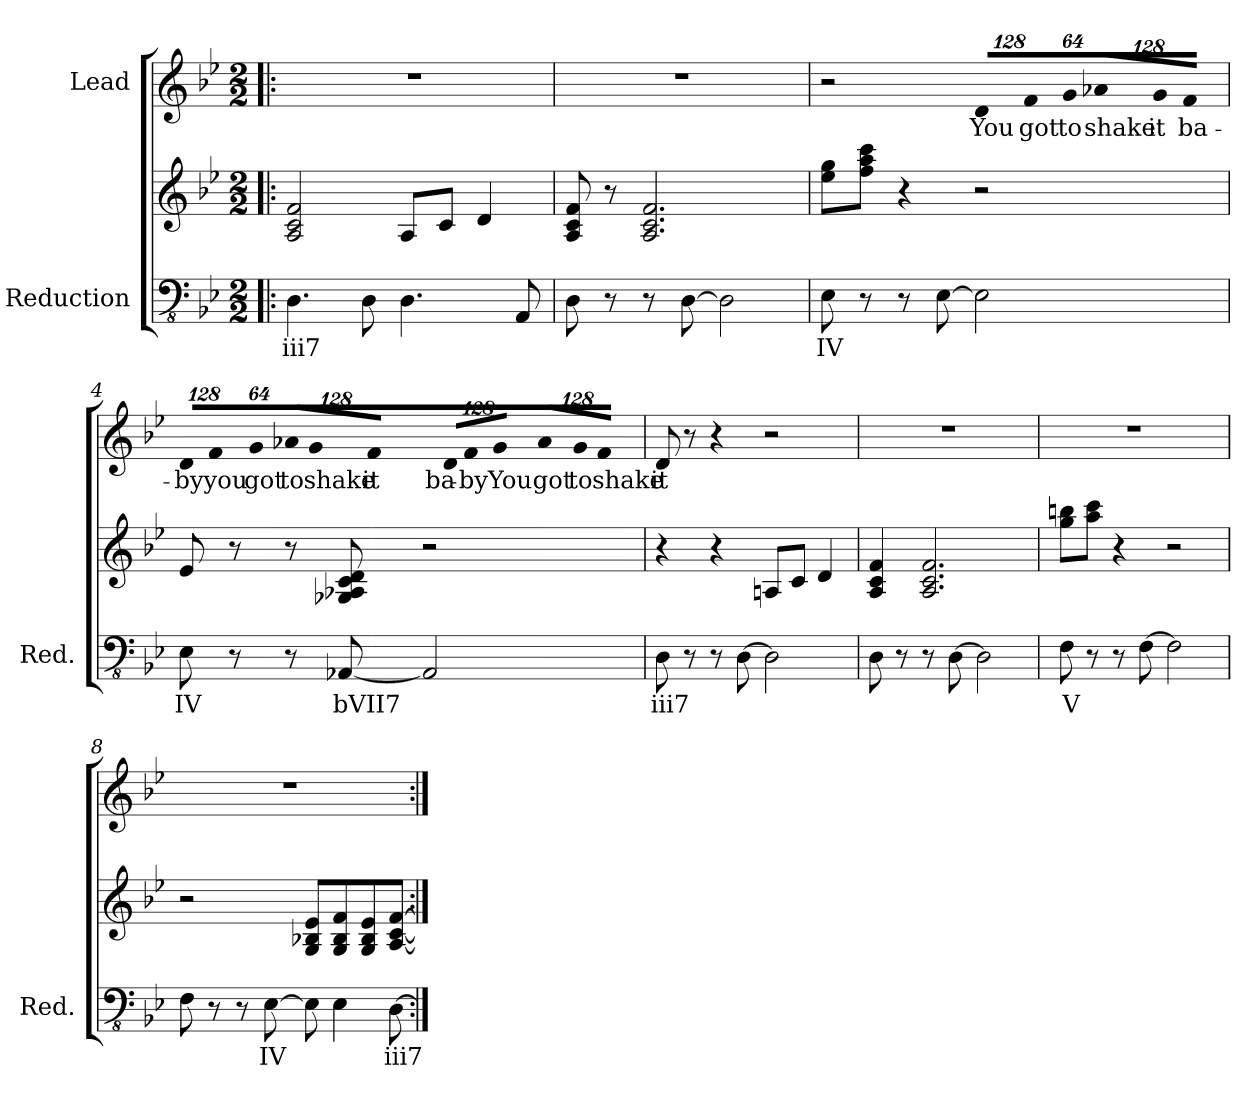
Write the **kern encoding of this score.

**kern	**text	**kern	**kern	**text
*part2	*part2	*part2	*part1	*part1
*staff3	*staff3	*staff2	*staff1	*staff1
*I"Reduction	*	*	*I"Lead	*
*I'Red.	*	*	*	*
!!LO:PB:g=z
*clefFv4	*	*clefG2	*clefG2	*
*k[b-e-]	*	*k[b-e-]	*k[b-e-]	*
*B-:	*	*B-:	*B-:	*
*M2/2	*	*M2/2	*M2/2	*
=1!|:	=1!|:	=1!|:	=1!|:	=1!|:
!	!LO:LY:b:color=#000000	!	!	!
4.DDi\	iii7	2Ai/ 2ci 2fi	1r	.
8DDi\	.	.	.	.
4.DDi\	.	8Ai/L	.	.
.	.	8ci/J	.	.
.	.	4di/	.	.
8AAAi/	.	.	.	.
=2	=2	=2	=2	=2
8DDi\	.	8Ai/ 8ci 8fi	1r	.
8r	.	8r	.	.
8r	.	2.Ai/ 2.ci 2.fi	.	.
[>8DDi\	.	.	.	.
2DDi\]	.	.	.	.
=3	=3	=3	=3	=3
!	!LO:LY:b:color=#000000	!	!	!
8EE-i\	IV	8ee-i\ 8ggiL	2r	.
!	!LO:LY:b:color=#000000	!	!	!
8r	V7	8ffi\ 8aai 8ccciJ	.	.
8r	.	4r	.	.
[>8EE-i\	.	.	.	.
*	*	*	*Xbrackettup	*
!	!	!	!LO:N:vis=8	!
!	!	!	!	!LO:LY:b:color=#000000
2EE-i\]	.	2r	1024%85di/L	You
!	!	!	!LO:N:vis=8	!
!	!	!	!	!LO:LY:b:color=#000000
.	.	.	1024%85fi/	got
!	!	!	!LO:N:vis=8	!
!	!	!	!	!LO:LY:b:color=#000000
.	.	.	512%43gi/J	to
!	!	!	!LO:N:vis=8	!
!	!	!	!	!LO:LY:b:color=#000000
.	.	.	1024%85a-Xi/L	shake
!	!	!	!LO:N:vis=8	!
!	!	!	!	!LO:LY:b:color=#000000
.	.	.	1024%85gi/	it
!	!	!	!LO:N:vis=8	!
!	!	!	!	!LO:LY:b:color=#000000
.	.	.	512%43fi/J	ba-
!!LO:LB:g=z
=4	=4	=4	=4	=4
!	!LO:LY:b:color=#000000	!	!LO:N:vis=8	!
!	!	!	!	!LO:LY:b:color=#000000
8EE-i\	IV	8e-i/	1024%85di/L	-by
!	!	!	!LO:N:vis=8	!
!	!	!	!	!LO:LY:b:color=#000000
.	.	.	1024%85fi/	you
8r	.	8r	.	.
!	!	!	!LO:N:vis=8	!
!	!	!	!	!LO:LY:b:color=#000000
.	.	.	512%43gi/J	got
!	!	!	!LO:N:vis=8	!
!	!	!	!	!LO:LY:b:color=#000000
8r	.	8r	1024%85a-Xi/L	to
!	!	!	!LO:N:vis=8	!
!	!	!	!	!LO:LY:b:color=#000000
.	.	.	1024%85gi/	shake
!	!LO:LY:b:color=#000000	!	!	!
[<8AAA-Xi/	bVII7	8G-Xi/ 8A-Xi 8ci 8di	.	.
!	!	!	!LO:N:vis=8	!
!	!	!	!	!LO:LY:b:color=#000000
.	.	.	512%43fi/J	it
!	!	!	!LO:N:vis=8	!
!	!	!	!	!LO:LY:b:color=#000000
2AAA-i/]	.	2r	1024%85di/L	ba-
!	!	!	!LO:N:vis=8	!
!	!	!	!	!LO:LY:b:color=#000000
.	.	.	1024%85fi/	-by
!	!	!	!LO:N:vis=8	!
!	!	!	!	!LO:LY:b:color=#000000
.	.	.	512%43gi/J	You
!	!	!	!LO:N:vis=8	!
!	!	!	!	!LO:LY:b:color=#000000
.	.	.	1024%85a-i/L	got
!	!	!	!LO:N:vis=8	!
!	!	!	!	!LO:LY:b:color=#000000
.	.	.	1024%85gi/	to
!	!	!	!LO:N:vis=8	!
!	!	!	!	!LO:LY:b:color=#000000
.	.	.	512%43fi/J	shake
!!LO:LB:g=z
=5	=5	=5	=5	=5
!	!LO:LY:b:color=#000000	!	!	!
!	!	!	!	!LO:LY:b:color=#000000
8DDi\	iii7	4r	8di/	it
8r	.	.	8r	.
8r	.	4r	4r	.
[>8DDi\	.	.	.	.
2DDi\]	.	8Ani/L	2r	.
.	.	8ci/J	.	.
.	.	4di/	.	.
=6	=6	=6	=6	=6
8DDi\	.	4Ai/ 4ci 4fi	1r	.
8r	.	.	.	.
8r	.	2.Ai/ 2.ci 2.fi	.	.
[>8DDi\	.	.	.	.
2DDi\]	.	.	.	.
=7	=7	=7	=7	=7
!	!LO:LY:b:color=#000000	!	!	!
8FFi\	V	8ggi\ 8bbniL	1r	.
!	!LO:LY:b:color=#000000	!	!	!
8r	VI7	8aai\ 8ccciJ	.	.
8r	.	4r	.	.
[>8FFi\	.	.	.	.
2FFi\]	.	2r	.	.
=8	=8	=8	=8	=8
8FFi\	.	2r	1r	.
8r	.	.	.	.
8r	.	.	.	.
!	!LO:LY:b:color=#000000	!	!	!
[>8EE-i\	IV	.	.	.
8EE-i\]	.	8Gi/ 8B-Xi 8e-iL	.	.
4EE-i\	.	8Gi/ 8B-i 8fi	.	.
.	.	8Gi/ 8B-i 8e-i	.	.
!	!LO:LY:b:color=#000000	!	!	!
[>8DDi\	iii7	[<8Ai/ [<8ci [>8fiJ	.	.
=:|!	=:|!	=:|!	=:|!	=:|!
*-	*-	*-	*-	*-
